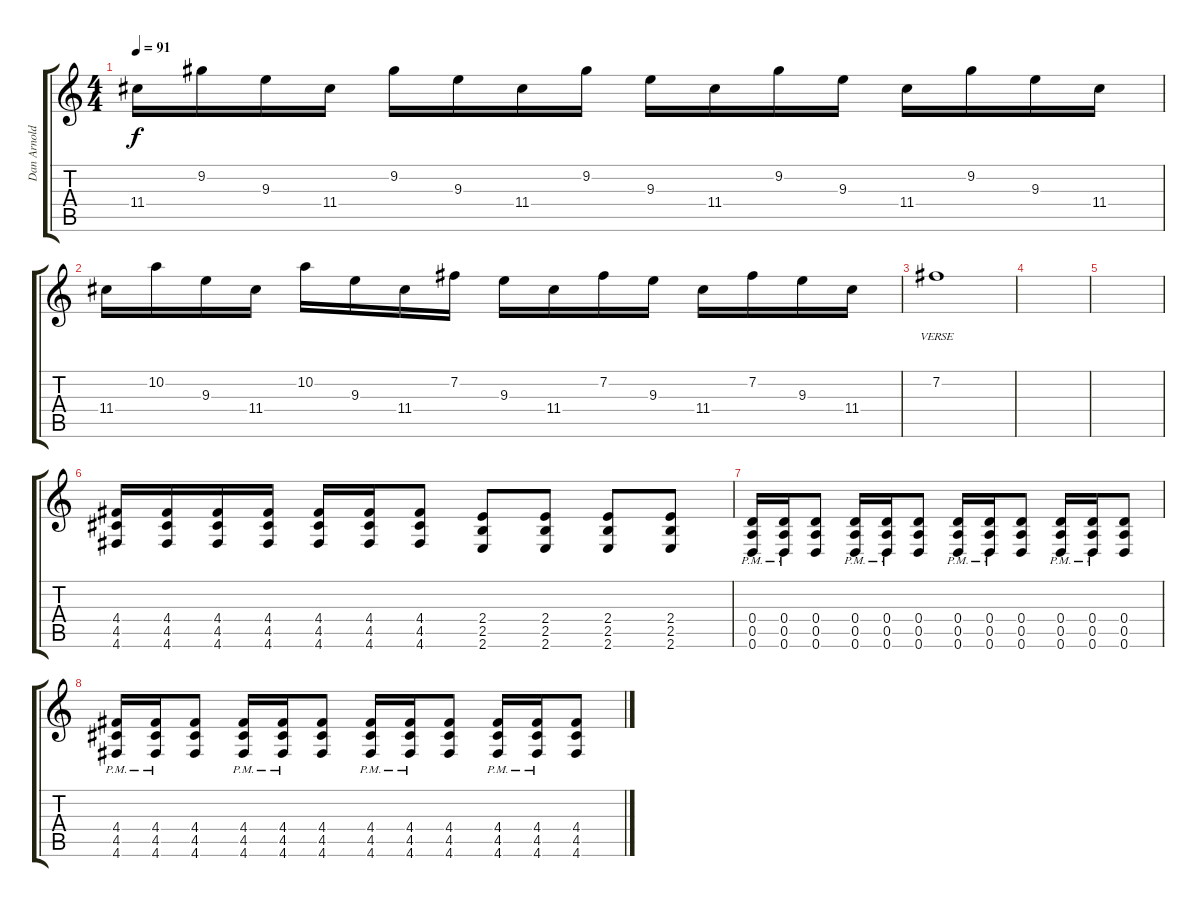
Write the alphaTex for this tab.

\track ("Dan Arnold" "Dan Arnold") {instrument overdrivenguitar}
\staff {score tabs}
\tuning (E4 B3 G3 D3 A2 D2) {hide}
\ts (4 4)
\tempo 91
\clef g2
\ks c
11.4.16{dy f} 9.2.16 9.3.16 11.4.16 9.2.16 9.3.16 11.4.16 9.2.16 9.3.16 11.4.16 9.2.16 9.3.16 11.4.16 9.2.16 9.3.16 11.4.16 |
11.4.16 10.2.16 9.3.16 11.4.16 10.2.16 9.3.16 11.4.16 7.2.16 9.3.16 11.4.16 7.2.16 9.3.16 11.4.16 7.2.16 9.3.16 11.4.16 |
7.2.1{lyrics (0 "") lyrics (1 "VERSE") lyrics (2 "") lyrics (3 "") lyrics (4 "")} |
|
|
(4.4 4.5 4.6).16 (4.4 4.5 4.6).16 (4.4 4.5 4.6).16 (4.4 4.5 4.6).16 (4.4 4.5 4.6).16 (4.4 4.5 4.6).16 (4.4 4.5 4.6).8 (2.4 2.5 2.6).8 (2.4 2.5 2.6).8 (2.4 2.5 2.6).8 (2.4 2.5 2.6).8 |
(0.4{pm} 0.5{pm} 0.6{pm}).16 (0.4{pm} 0.5{pm} 0.6{pm}).16 (0.4 0.5 0.6).8 (0.4{pm} 0.5{pm} 0.6{pm}).16 (0.4{pm} 0.5{pm} 0.6{pm}).16 (0.4 0.5 0.6).8 (0.4{pm} 0.5{pm} 0.6{pm}).16 (0.4{pm} 0.5{pm} 0.6{pm}).16 (0.4 0.5 0.6).8 (0.4{pm} 0.5{pm} 0.6{pm}).16 (0.4{pm} 0.5{pm} 0.6{pm}).16 (0.4 0.5 0.6).8 |
(4.4{pm} 4.5{pm} 4.6{pm}).16 (4.4{pm} 4.5{pm} 4.6{pm}).16 (4.4 4.5 4.6).8 (4.4{pm} 4.5{pm} 4.6{pm}).16 (4.4{pm} 4.5{pm} 4.6{pm}).16 (4.4 4.5 4.6).8 (4.4{pm} 4.5{pm} 4.6{pm}).16 (4.4{pm} 4.5{pm} 4.6{pm}).16 (4.4 4.5 4.6).8 (4.4{pm} 4.5{pm} 4.6{pm}).16 (4.4{pm} 4.5{pm} 4.6{pm}).16 (4.4 4.5 4.6).8
